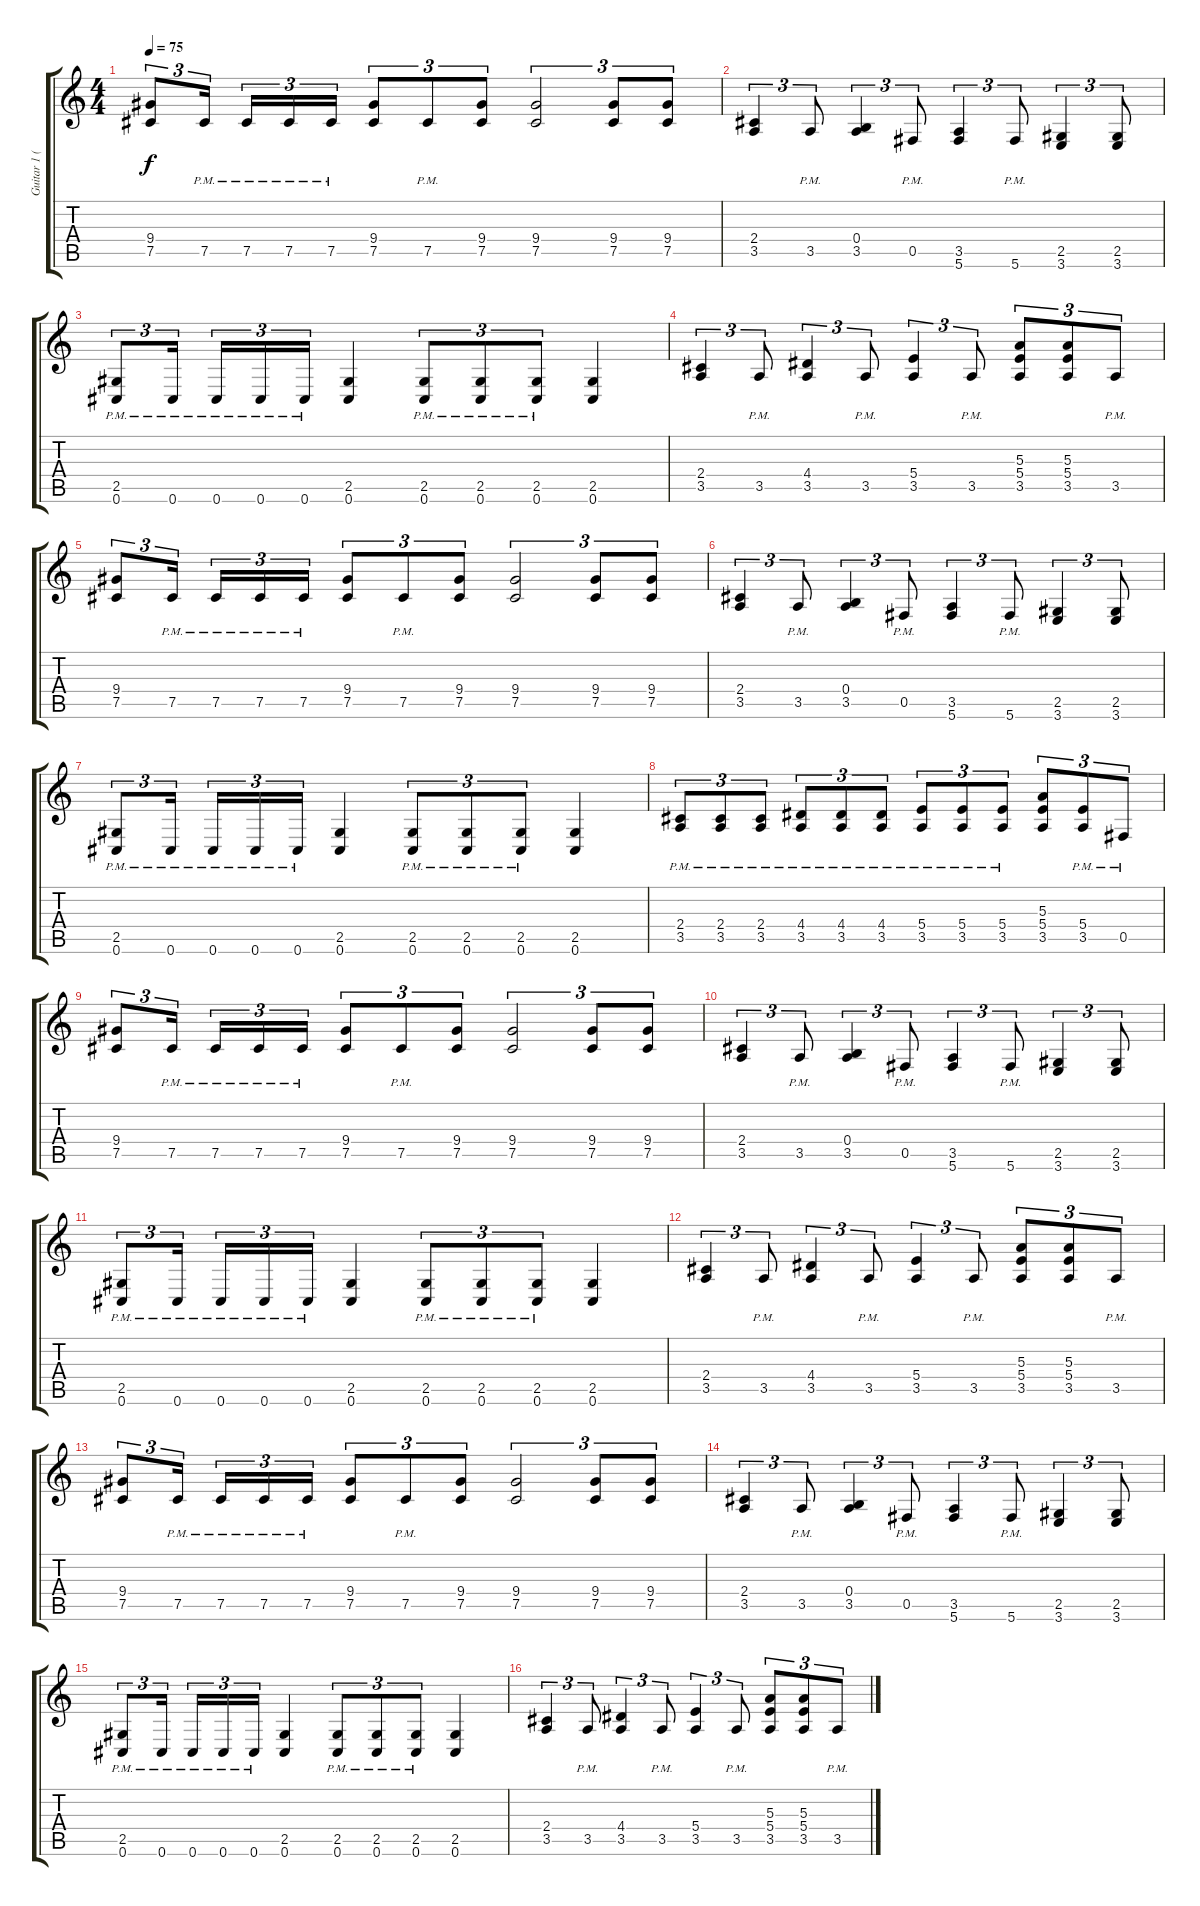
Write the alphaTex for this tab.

\track ("Guitar 1 (Distortion)" "Guitar 1 (") {instrument distortionguitar}
\staff {score tabs}
\tuning (Db4 Ab3 E3 B2 Gb2 Db2) {hide}
\ts (4 4)
\tempo 75
\clef g2
\ks c
(9.4 7.5).8{tu (3 2) dy f} 7.5{pm}.16{tu (3 2)} 7.5{pm}.16{tu (3 2)} 7.5{pm}.16{tu (3 2)} 7.5{pm}.16{tu (3 2)} (9.4 7.5).8{tu (3 2)} 7.5{pm}.8{tu (3 2)} (9.4 7.5).8{tu (3 2)} (9.4 7.5).2{tu (3 2)} (9.4 7.5).8{tu (3 2)} (9.4 7.5).8{tu (3 2)} |
(2.4 3.5).4{tu (3 2)} 3.5{pm}.8{tu (3 2)} (0.4 3.5).4{tu (3 2)} 0.5{pm}.8{tu (3 2)} (3.5 5.6).4{tu (3 2)} 5.6{pm}.8{tu (3 2)} (2.5 3.6).4{tu (3 2)} (2.5 3.6).8{tu (3 2)} |
(2.5{pm} 0.6{pm}).8{tu (3 2)} 0.6{pm}.16{tu (3 2)} 0.6{pm}.16{tu (3 2)} 0.6{pm}.16{tu (3 2)} 0.6{pm}.16{tu (3 2)} (2.5 0.6).4 (2.5{pm} 0.6{pm}).8{tu (3 2)} (2.5{pm} 0.6{pm}).8{tu (3 2)} (2.5{pm} 0.6{pm}).8{tu (3 2)} (2.5 0.6).4 |
(2.4 3.5).4{tu (3 2)} 3.5{pm}.8{tu (3 2)} (4.4 3.5).4{tu (3 2)} 3.5{pm}.8{tu (3 2)} (5.4 3.5).4{tu (3 2)} 3.5{pm}.8{tu (3 2)} (5.3 5.4 3.5).8{tu (3 2)} (5.3 5.4 3.5).8{tu (3 2)} 3.5{pm}.8{tu (3 2)} |
(9.4 7.5).8{tu (3 2)} 7.5{pm}.16{tu (3 2)} 7.5{pm}.16{tu (3 2)} 7.5{pm}.16{tu (3 2)} 7.5{pm}.16{tu (3 2)} (9.4 7.5).8{tu (3 2)} 7.5{pm}.8{tu (3 2)} (9.4 7.5).8{tu (3 2)} (9.4 7.5).2{tu (3 2)} (9.4 7.5).8{tu (3 2)} (9.4 7.5).8{tu (3 2)} |
(2.4 3.5).4{tu (3 2)} 3.5{pm}.8{tu (3 2)} (0.4 3.5).4{tu (3 2)} 0.5{pm}.8{tu (3 2)} (3.5 5.6).4{tu (3 2)} 5.6{pm}.8{tu (3 2)} (2.5 3.6).4{tu (3 2)} (2.5 3.6).8{tu (3 2)} |
(2.5{pm} 0.6{pm}).8{tu (3 2)} 0.6{pm}.16{tu (3 2)} 0.6{pm}.16{tu (3 2)} 0.6{pm}.16{tu (3 2)} 0.6{pm}.16{tu (3 2)} (2.5 0.6).4 (2.5{pm} 0.6{pm}).8{tu (3 2)} (2.5{pm} 0.6{pm}).8{tu (3 2)} (2.5{pm} 0.6{pm}).8{tu (3 2)} (2.5 0.6).4 |
(2.4{pm} 3.5{pm}).8{tu (3 2)} (2.4{pm} 3.5{pm}).8{tu (3 2)} (2.4{pm} 3.5{pm}).8{tu (3 2)} (4.4{pm} 3.5{pm}).8{tu (3 2)} (4.4{pm} 3.5{pm}).8{tu (3 2)} (4.4{pm} 3.5{pm}).8{tu (3 2)} (5.4{pm} 3.5{pm}).8{tu (3 2)} (5.4{pm} 3.5{pm}).8{tu (3 2)} (5.4{pm} 3.5{pm}).8{tu (3 2)} (5.3 5.4 3.5).8{tu (3 2)} (5.4{pm} 3.5{pm}).8{tu (3 2)} 0.5{pm}.8{tu (3 2)} |
(9.4 7.5).8{tu (3 2)} 7.5{pm}.16{tu (3 2)} 7.5{pm}.16{tu (3 2)} 7.5{pm}.16{tu (3 2)} 7.5{pm}.16{tu (3 2)} (9.4 7.5).8{tu (3 2)} 7.5{pm}.8{tu (3 2)} (9.4 7.5).8{tu (3 2)} (9.4 7.5).2{tu (3 2)} (9.4 7.5).8{tu (3 2)} (9.4 7.5).8{tu (3 2)} |
(2.4 3.5).4{tu (3 2)} 3.5{pm}.8{tu (3 2)} (0.4 3.5).4{tu (3 2)} 0.5{pm}.8{tu (3 2)} (3.5 5.6).4{tu (3 2)} 5.6{pm}.8{tu (3 2)} (2.5 3.6).4{tu (3 2)} (2.5 3.6).8{tu (3 2)} |
(2.5{pm} 0.6{pm}).8{tu (3 2)} 0.6{pm}.16{tu (3 2)} 0.6{pm}.16{tu (3 2)} 0.6{pm}.16{tu (3 2)} 0.6{pm}.16{tu (3 2)} (2.5 0.6).4 (2.5{pm} 0.6{pm}).8{tu (3 2)} (2.5{pm} 0.6{pm}).8{tu (3 2)} (2.5{pm} 0.6{pm}).8{tu (3 2)} (2.5 0.6).4 |
(2.4 3.5).4{tu (3 2)} 3.5{pm}.8{tu (3 2)} (4.4 3.5).4{tu (3 2)} 3.5{pm}.8{tu (3 2)} (5.4 3.5).4{tu (3 2)} 3.5{pm}.8{tu (3 2)} (5.3 5.4 3.5).8{tu (3 2)} (5.3 5.4 3.5).8{tu (3 2)} 3.5{pm}.8{tu (3 2)} |
(9.4 7.5).8{tu (3 2)} 7.5{pm}.16{tu (3 2)} 7.5{pm}.16{tu (3 2)} 7.5{pm}.16{tu (3 2)} 7.5{pm}.16{tu (3 2)} (9.4 7.5).8{tu (3 2)} 7.5{pm}.8{tu (3 2)} (9.4 7.5).8{tu (3 2)} (9.4 7.5).2{tu (3 2)} (9.4 7.5).8{tu (3 2)} (9.4 7.5).8{tu (3 2)} |
(2.4 3.5).4{tu (3 2)} 3.5{pm}.8{tu (3 2)} (0.4 3.5).4{tu (3 2)} 0.5{pm}.8{tu (3 2)} (3.5 5.6).4{tu (3 2)} 5.6{pm}.8{tu (3 2)} (2.5 3.6).4{tu (3 2)} (2.5 3.6).8{tu (3 2)} |
(2.5{pm} 0.6{pm}).8{tu (3 2)} 0.6{pm}.16{tu (3 2)} 0.6{pm}.16{tu (3 2)} 0.6{pm}.16{tu (3 2)} 0.6{pm}.16{tu (3 2)} (2.5 0.6).4 (2.5{pm} 0.6{pm}).8{tu (3 2)} (2.5{pm} 0.6{pm}).8{tu (3 2)} (2.5{pm} 0.6{pm}).8{tu (3 2)} (2.5 0.6).4 |
(2.4 3.5).4{tu (3 2)} 3.5{pm}.8{tu (3 2)} (4.4 3.5).4{tu (3 2)} 3.5{pm}.8{tu (3 2)} (5.4 3.5).4{tu (3 2)} 3.5{pm}.8{tu (3 2)} (5.3 5.4 3.5).8{tu (3 2)} (5.3 5.4 3.5).8{tu (3 2)} 3.5{pm}.8{tu (3 2)}
